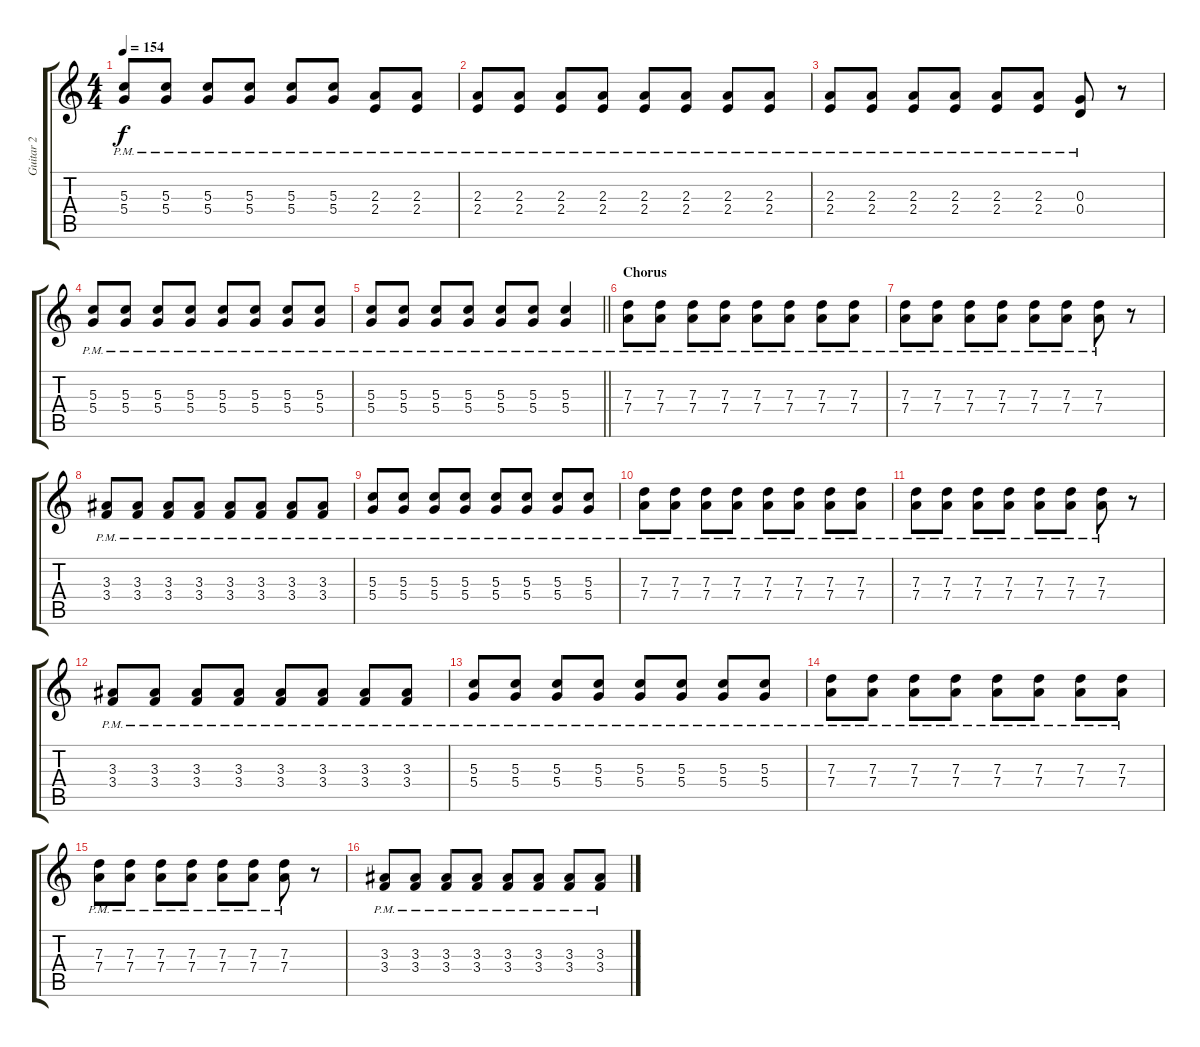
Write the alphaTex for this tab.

\track ("Guitar 2" "Guitar 2") {instrument electricguitarjazz}
\staff {score tabs}
\tuning (E4 B3 G3 D3 A2 E2) {hide}
\ts (4 4)
\tempo 154
\clef g2
\ks c
(5.3 5.4{pm}).8{dy f} (5.3 5.4{pm}).8 (5.3 5.4{pm}).8 (5.3 5.4{pm}).8 (5.3 5.4{pm}).8 (5.3 5.4{pm}).8 (2.3 2.4{pm}).8 (2.3 2.4{pm}).8 |
(2.3{pm} 2.4).8 (2.3{pm} 2.4).8 (2.3{pm} 2.4).8 (2.3{pm} 2.4).8 (2.3{pm} 2.4).8 (2.3{pm} 2.4).8 (2.3{pm} 2.4).8 (2.3{pm} 2.4).8 |
(2.3{pm} 2.4).8 (2.3{pm} 2.4).8 (2.3{pm} 2.4).8 (2.3{pm} 2.4).8 (2.3{pm} 2.4).8 (2.3{pm} 2.4).8 (0.3{pm} 0.4).8 r.8 |
(5.3 5.4{pm}).8 (5.3 5.4{pm}).8 (5.3 5.4{pm}).8 (5.3 5.4{pm}).8 (5.3 5.4{pm}).8 (5.3 5.4{pm}).8 (5.3 5.4{pm}).8 (5.3 5.4{pm}).8 |
\barLineRight lightlight
(5.3 5.4{pm}).8 (5.3 5.4{pm}).8 (5.3 5.4{pm}).8 (5.3 5.4{pm}).8 (5.3 5.4{pm}).8 (5.3 5.4{pm}).8 (5.3 5.4{pm}).4 |
\section ("" "Chorus")
(7.3 7.4{pm}).8 (7.3 7.4{pm}).8 (7.3 7.4{pm}).8 (7.3 7.4{pm}).8 (7.3 7.4{pm}).8 (7.3 7.4{pm}).8 (7.3 7.4{pm}).8 (7.3 7.4{pm}).8 |
(7.3 7.4{pm}).8 (7.3 7.4{pm}).8 (7.3 7.4{pm}).8 (7.3 7.4{pm}).8 (7.3 7.4{pm}).8 (7.3 7.4{pm}).8 (7.3 7.4{pm}).8 r.8 |
(3.3 3.4{pm}).8 (3.3 3.4{pm}).8 (3.3 3.4{pm}).8 (3.3 3.4{pm}).8 (3.3 3.4{pm}).8 (3.3 3.4{pm}).8 (3.3 3.4{pm}).8 (3.3 3.4{pm}).8 |
(5.3 5.4{pm}).8 (5.3 5.4{pm}).8 (5.3 5.4{pm}).8 (5.3 5.4{pm}).8 (5.3 5.4{pm}).8 (5.3 5.4{pm}).8 (5.3 5.4{pm}).8 (5.3 5.4{pm}).8 |
(7.3 7.4{pm}).8 (7.3 7.4{pm}).8 (7.3 7.4{pm}).8 (7.3 7.4{pm}).8 (7.3 7.4{pm}).8 (7.3 7.4{pm}).8 (7.3 7.4{pm}).8 (7.3 7.4{pm}).8 |
(7.3 7.4{pm}).8 (7.3 7.4{pm}).8 (7.3 7.4{pm}).8 (7.3 7.4{pm}).8 (7.3 7.4{pm}).8 (7.3 7.4{pm}).8 (7.3 7.4{pm}).8 r.8 |
(3.3 3.4{pm}).8 (3.3 3.4{pm}).8 (3.3 3.4{pm}).8 (3.3 3.4{pm}).8 (3.3 3.4{pm}).8 (3.3 3.4{pm}).8 (3.3 3.4{pm}).8 (3.3 3.4{pm}).8 |
(5.3 5.4{pm}).8 (5.3 5.4{pm}).8 (5.3 5.4{pm}).8 (5.3 5.4{pm}).8 (5.3 5.4{pm}).8 (5.3 5.4{pm}).8 (5.3 5.4{pm}).8 (5.3 5.4{pm}).8 |
(7.3 7.4{pm}).8 (7.3 7.4{pm}).8 (7.3 7.4{pm}).8 (7.3 7.4{pm}).8 (7.3 7.4{pm}).8 (7.3 7.4{pm}).8 (7.3 7.4{pm}).8 (7.3 7.4{pm}).8 |
(7.3 7.4{pm}).8 (7.3 7.4{pm}).8 (7.3 7.4{pm}).8 (7.3 7.4{pm}).8 (7.3 7.4{pm}).8 (7.3 7.4{pm}).8 (7.3 7.4{pm}).8 r.8 |
(3.3 3.4{pm}).8 (3.3 3.4{pm}).8 (3.3 3.4{pm}).8 (3.3 3.4{pm}).8 (3.3 3.4{pm}).8 (3.3 3.4{pm}).8 (3.3 3.4{pm}).8 (3.3 3.4{pm}).8
